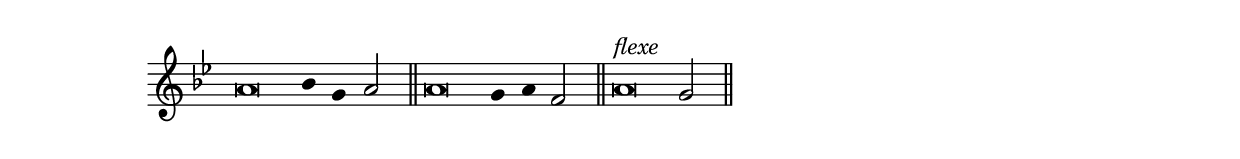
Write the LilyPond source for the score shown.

%% DO NOT EDIT this file manually; it is automatically
%% generated from LSR http://lsr.dsi.unimi.it
%% Make any changes in LSR itself, or in Documentation/snippets/new/ ,
%% and then run scripts/auxiliar/makelsr.py
%%
%% This file is in the public domain.
\version "2.14.0"

\header {
  lsrtags = "rhythms, vocal-music, ancient-notation, contexts-and-engravers"

%% Translation of GIT committish: 2d548a99cb9dba80f2ff035582009477cd37eceb
  texidoces = "
Este tipo de notación se utiliza para el canto de los Salmos, en
que las estrofas no siempre tienen la misma longitud.

"
  doctitlees = "Notación de responsos o salmos"

%% Translation of GIT committish: ab9e3136d78bfaf15cc6d77ed1975d252c3fe506

  texidocde = "
Diese Form der Notation wird benutzt für die Notation von Psalmen, in denen
die Strophen nicht die gleiche Länge haben.

"
  doctitlede = "Psalmennotation"


%% Translation of GIT committish: c1d5bb448321d688185e0c6b798575d4c325ae80
  texidocfr = "
Ce style de notation permet d'indiquer la mélodie d'une psalmodie
lorsque les strophes sont de longueur inégale.

"
  doctitlefr = "Notation pour psalmodie"


  texidoc = "
This form of notation is used for the chant of the Psalms, where verses
aren't always the same length.

"
  doctitle = "Chant or psalms notation"
} % begin verbatim

stemOn = { \revert Staff.Stem #'transparent }
stemOff = { \override Staff.Stem #'transparent = ##t }

\score {
  \new Staff \with { \remove "Time_signature_engraver" }
  {
    \key g \minor
    \cadenzaOn
    \stemOff a'\breve bes'4 g'4
    \stemOn a'2 \bar "||"
    \stemOff a'\breve g'4 a'4
    \stemOn f'2 \bar "||"
    \stemOff a'\breve^\markup { \italic flexe }
    \stemOn g'2 \bar "||"
  }
}

